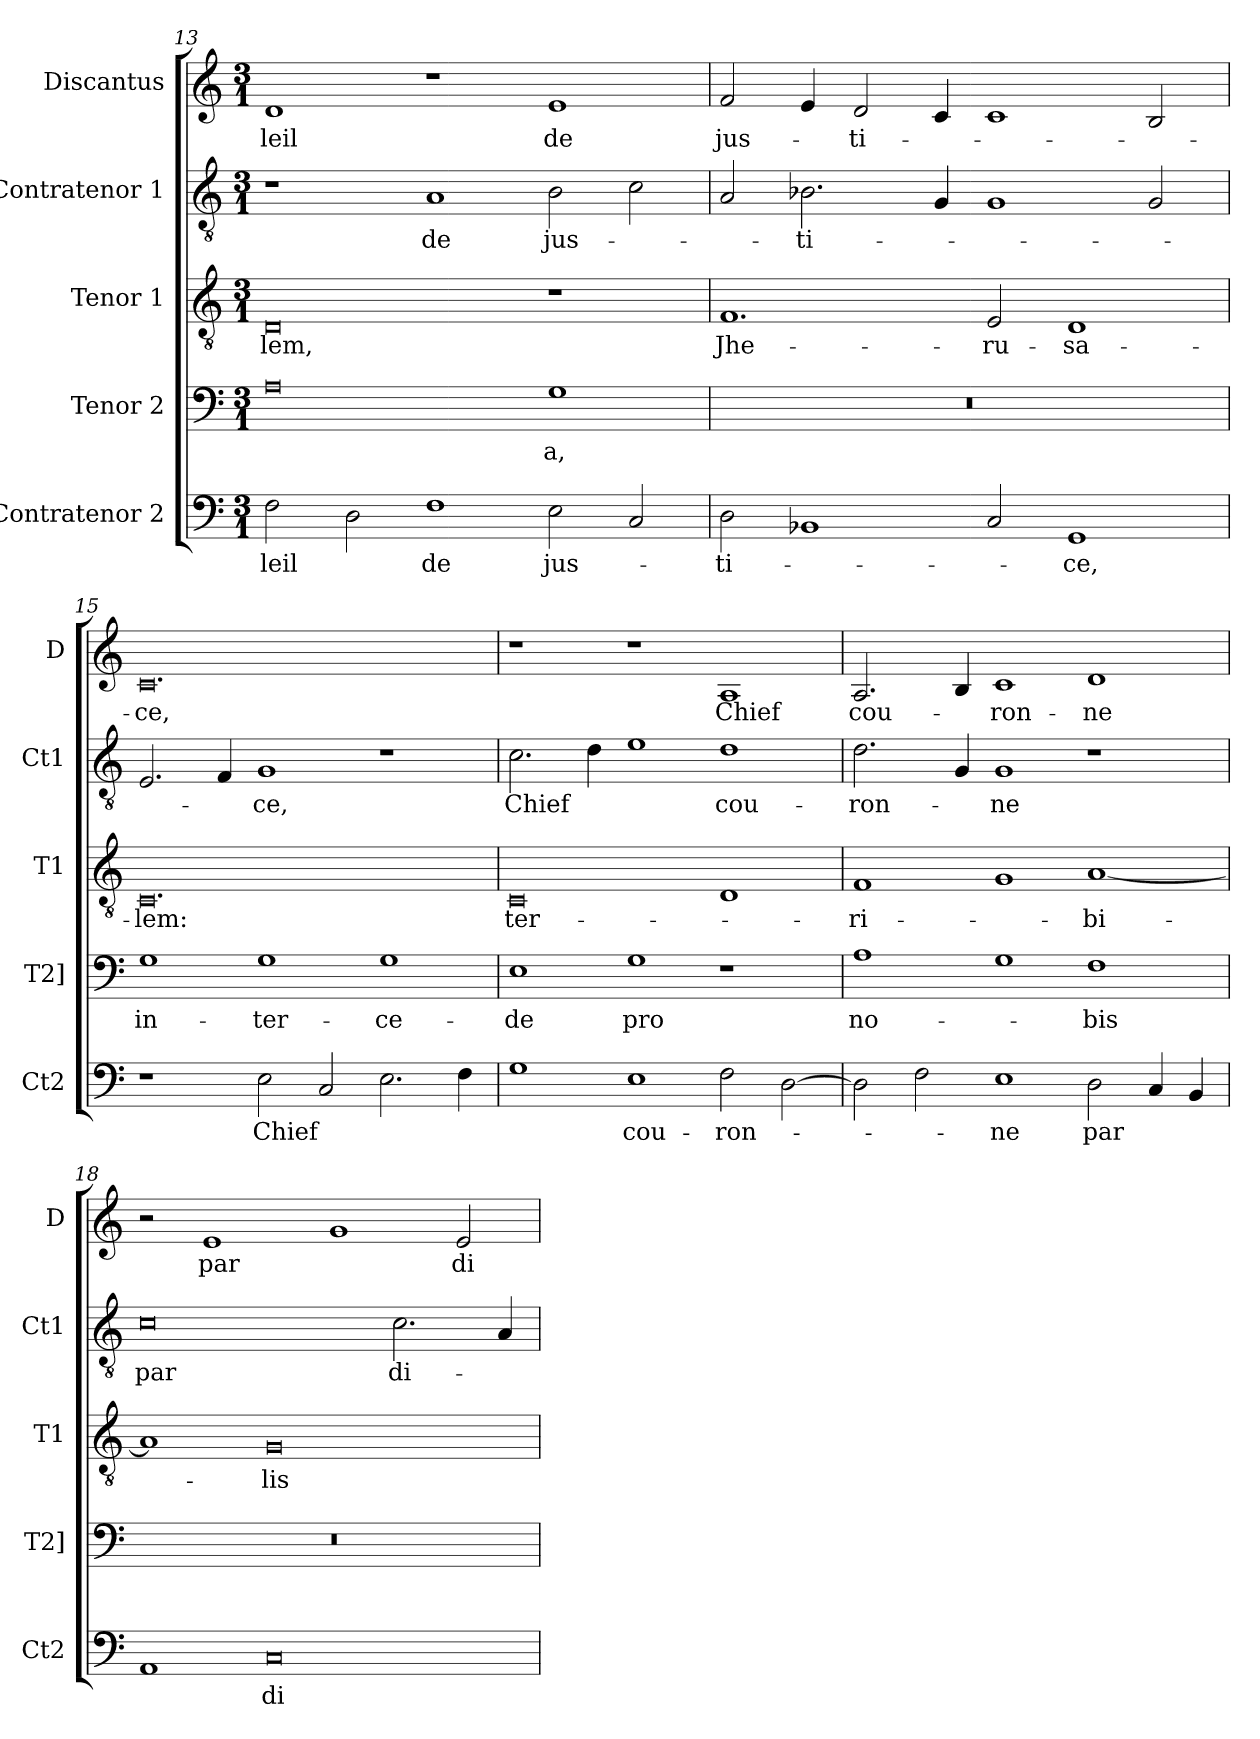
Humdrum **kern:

**kern	**text	**kern	**text	**kern	**text	**kern	**text	**kern	**text
*part5	*part5	*part4	*part4	*part3	*part3	*part2	*part2	*part1	*part1
*staff5	*staff5	*staff4	*staff4	*staff3	*staff3	*staff2	*staff2	*staff1	*staff1
*I"Contratenor 2	*	*I"Tenor 2	*	*I"Tenor 1	*	*I"Contratenor 1	*	*I"Discantus	*
*I'Ct2	*	*I'T2]	*	*I'T1	*	*I'Ct1	*	*I'D	*
*clefF4	*	*clefF4	*	*clefGv2	*	*clefGv2	*	*clefG2	*
*k[]	*	*k[]	*	*k[]	*	*k[]	*	*k[]	*
*M3/1	*	*M3/1	*	*M3/1	*	*M3/1	*	*M3/1	*
=13	=13	=13	=13	=13	=13	=13	=13	=13	=13
2F	-leil	0A	.	0D	-lem,	1r	.	1d	-leil
2D	.	.	.	.	.	.	.	.	.
1F	de	.	.	.	.	1A	de	1r	.
2E	jus-	1G	-a,	1r	.	2B	jus-	1e	de
2C	.	.	.	.	.	2c	.	.	.
=14	=14	=14	=14	=14	=14	=14	=14	=14	=14
2D	-ti-	0.r	.	1.F	Jhe-	2A	.	2f	jus-
1BB-X	.	.	.	.	.	2.B-X	-ti-	4e	.
.	.	.	.	.	.	.	.	2d	-ti-
.	.	.	.	.	.	4G	.	4c	.
2C	.	.	.	2E	-ru-	1G	.	1c	.
1GG	-ce,	.	.	1D	-sa-	.	.	.	.
.	.	.	.	.	.	2G	.	2B	.
=15	=15	=15	=15	=15	=15	=15	=15	=15	=15
1r	.	1G	in-	0.C	-lem:	2.E	.	0.c	-ce,
.	.	.	.	.	.	4F	.	.	.
2E	Chief	1G	-ter-	.	.	1G	-ce,	.	.
2C	.	.	.	.	.	.	.	.	.
2.E	.	1G	-ce-	.	.	1r	.	.	.
4F	.	.	.	.	.	.	.	.	.
=16	=16	=16	=16	=16	=16	=16	=16	=16	=16
1G	.	1E	-de	0C	ter-	2.c	Chief	1r	.
.	.	.	.	.	.	4d	.	.	.
1E	cou-	1G	pro	.	.	1e	.	1r	.
2F	-ron-	1r	.	1D	.	1d	cou-	1A	Chief
[2D	.	.	.	.	.	.	.	.	.
=17	=17	=17	=17	=17	=17	=17	=17	=17	=17
2D]	.	1A	no-	1F	-ri-	2.d	-ron-	2.A	cou-
2F	.	.	.	.	.	.	.	.	.
.	.	.	.	.	.	4G	.	4B	.
1E	-ne	1G	.	1G	.	1G	-ne	1c	-ron-
2D	par	1F	-bis	[1A	-bi-	1r	.	1d	-ne
4C	.	.	.	.	.	.	.	.	.
4BB	.	.	.	.	.	.	.	.	.
=18	=18	=18	=18	=18	=18	=18	=18	=18	=18
1AA	.	0.r	.	1A]	.	0c	par	2r	.
.	.	.	.	.	.	.	.	1e	par
0C	di-	.	.	0G	-lis	.	.	.	.
.	.	.	.	.	.	.	.	1g	.
.	.	.	.	.	.	2.c	di-	.	.
.	.	.	.	.	.	.	.	2e	di-
.	.	.	.	.	.	4A	.	.	.
=	=	=	=	=	=	=	=	=	=
*-	*-	*-	*-	*-	*-	*-	*-	*-	*-
